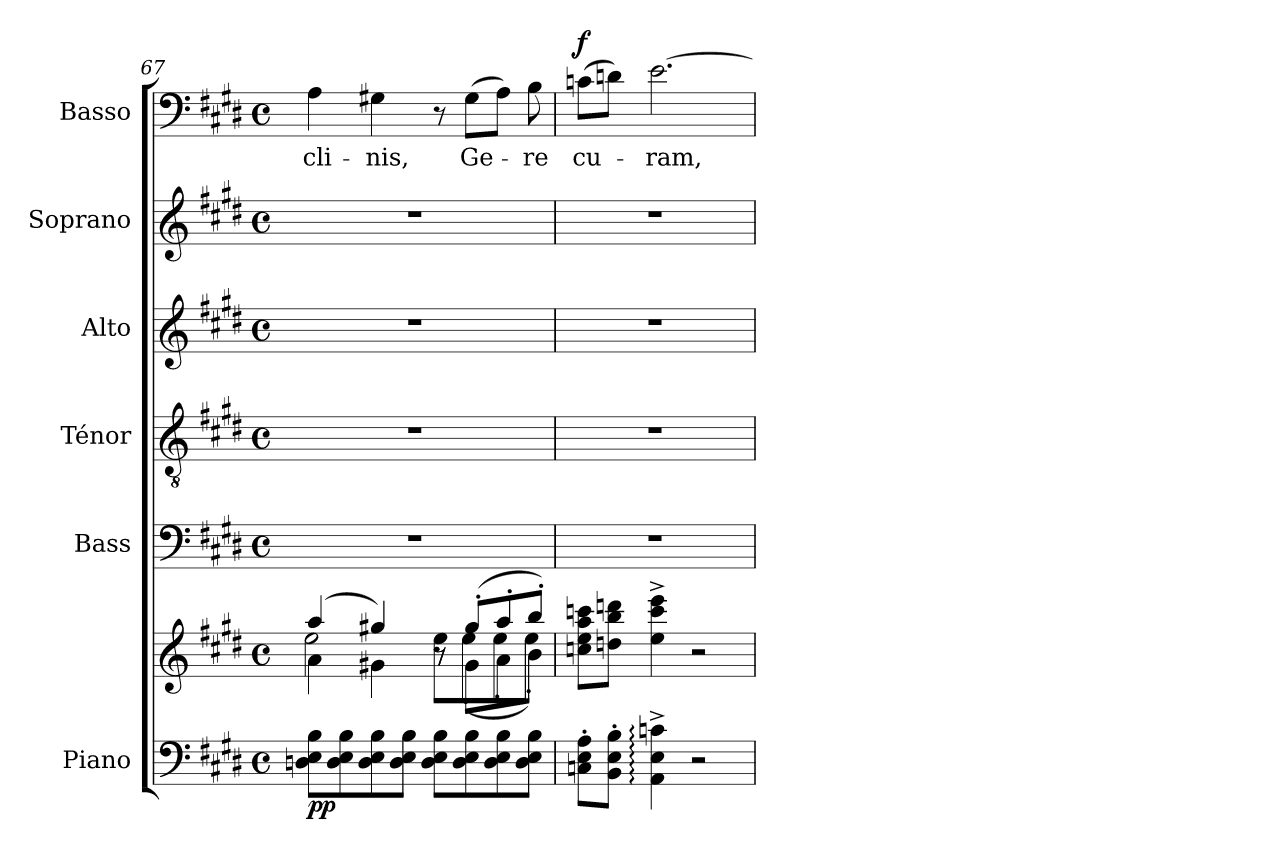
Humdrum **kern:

**kern	**kern	**dynam	**kern	**kern	**kern	**kern	**kern	**text	**dynam
*part6	*part6	*part6	*part5	*part4	*part3	*part2	*part1	*part1	*part1
*staff7	*staff6	*staff6/7	*staff5	*staff4	*staff3	*staff2	*staff1	*staff1	*staff1
*I"Piano	*	*	*I"Bass	*I"Ténor	*I"Alto	*I"Soprano	*I"Basso	*	*
*I'Pno.	*	*	*I'B.	*I'T.	*I'A.	*I'S.	*I'B	*	*
!!LO:PB:g=z
*clefF4	*clefG2	*	*clefF4	*clefGv2	*clefG2	*clefG2	*clefF4	*	*
*k[f#c#g#d#]	*k[f#c#g#d#]	*	*k[f#c#g#d#]	*k[f#c#g#d#]	*k[f#c#g#d#]	*k[f#c#g#d#]	*k[f#c#g#d#]	*	*
*M4/4	*M4/4	*	*M4/4	*M4/4	*M4/4	*M4/4	*M4/4	*	*
*met(c)	*met(c)	*	*met(c)	*met(c)	*met(c)	*met(c)	*met(c)	*	*
=67	=67	=67	=67	=67	=67	=67	=67	=67	=67
*	*^	*	*	*	*	*	*	*	*
*	*	*^	*	*	*	*	*	*	*	*
!	!	!	!	!LO:DY:b=2	!	!	!	!	!	!LO:LY:b	!
8Dn\ 8E\ 8B\L	(>4aa/	4a\	2ee\	pp	1r	1r	1r	1r	4A\	-cli-	.
8D\ 8E\ 8B\	.	.	.	.	.	.	.	.	.	.	.
!	!	!	!	!	!	!	!	!	!	!LO:LY:b	!
8D\ 8E\ 8B\	4gg#X/)	4g#X\	.	.	.	.	.	.	4G#X\	-nis,	.
8D\ 8E\ 8B\J	.	.	.	.	.	.	.	.	.	.	.
8D\ 8E\ 8B\L	8r	8r	8ee\L	.	.	.	.	.	8r	.	.
!	!	!	!	!	!	!	!	!	!	!LO:LY:b	!
8D\ 8E\ 8B\	(>8gg#'/L	(<8g#'\L	8ee\	.	.	.	.	.	(>8G#\L	Ge-	.
8D\ 8E\ 8B\	8aa'/	8a'\	8ee\	.	.	.	.	.	8A\J)	.	.
!	!	!	!	!	!	!	!	!	!	!LO:LY:b	!
8D\ 8E\ 8B\J	8bb'/J)	8b'\J)	8ee\J	.	.	.	.	.	8B\	-re	.
=68	=68	=68	=68	=68	=68	=68	=68	=68	=68	=68	=68
!	!	!	!	!	!	!	!	!	!	!LO:LY:b	!LO:DY:b
*	*v	*v	*v	*	*	*	*	*	*	*	*
8Cn\' 8E\' 8A\'L	8ccn\ 8ee\ 8aa\ 8cccn\L	.	1r	1r	1r	1r	(>8cn\L	cu-	f
8BB\' 8E\' 8B\'J	8ddn\ 8bb\ 8dddn\J	.	.	.	.	.	8dn\J)	.	.
!	!	!	!	!	!	!	!	!LO:LY:b	!
4AA\:^ 4E\:^ 4cn\:^	4ee\^ 4ccc\^ 4eee\^	.	.	.	.	.	[2.e\	-ram,	.
2r	2r	.	.	.	.	.	.	.	.
=	=	=	=	=	=	=	=	=	=
*-	*-	*-	*-	*-	*-	*-	*-	*-	*-
